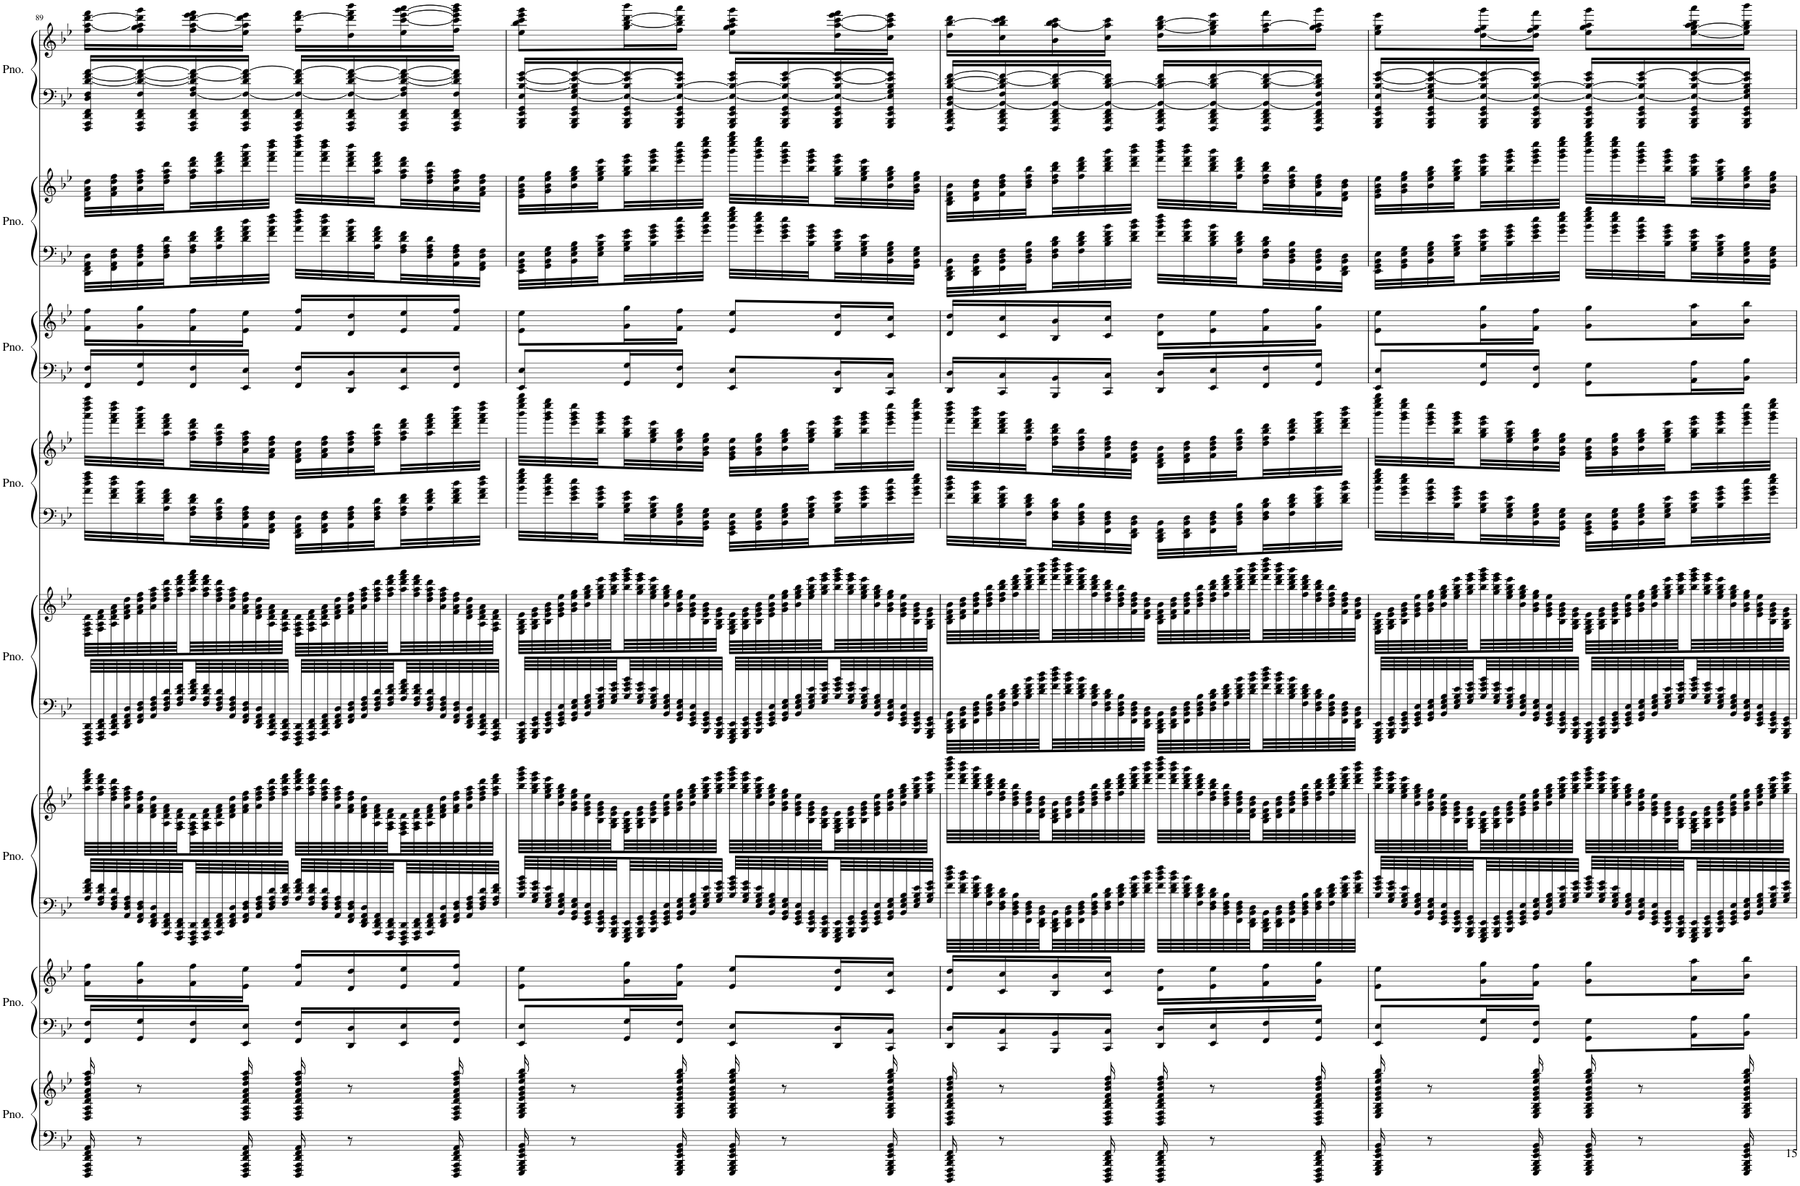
**kern	**kern	**kern	**kern	**kern	**kern	**kern	**kern	**kern	**kern	**kern	**kern	**kern	**kern	**kern	**kern
*part8	*part8	*part7	*part7	*part6	*part6	*part5	*part5	*part4	*part4	*part3	*part3	*part2	*part2	*part1	*part1
*staff16	*staff15	*staff14	*staff13	*staff12	*staff11	*staff10	*staff9	*staff8	*staff7	*staff6	*staff5	*staff4	*staff3	*staff2	*staff1
*I"Piano	*	*I"Piano	*	*I"Piano	*	*I"Piano	*	*I"Piano	*	*I"Piano	*	*I"Piano	*	*I"Piano	*
*I'Pno.	*	*I'Pno.	*	*I'Pno.	*	*I'Pno.	*	*I'Pno.	*	*I'Pno.	*	*I'Pno.	*	*I'Pno.	*
!!LO:PB:g=z
*clefF4	*clefG2	*clefF4	*clefG2	*clefF4	*clefG2	*clefF4	*clefG2	*clefF4	*clefG2	*clefF4	*clefG2	*clefF4	*clefG2	*clefF4	*clefG2
*k[b-e-]	*k[b-e-]	*k[b-e-]	*k[b-e-]	*k[b-e-]	*k[b-e-]	*k[b-e-]	*k[b-e-]	*k[b-e-]	*k[b-e-]	*k[b-e-]	*k[b-e-]	*k[b-e-]	*k[b-e-]	*k[b-e-]	*k[b-e-]
*M2/4	*M2/4	*M2/4	*M2/4	*M2/4	*M2/4	*M2/4	*M2/4	*M2/4	*M2/4	*M2/4	*M2/4	*M2/4	*M2/4	*M2/4	*M2/4
=89	=89	=89	=89	=89	=89	=89	=89	=89	=89	=89	=89	=89	=89	=89	=89
16DDD/ 16FFF/ 16AAA/ 16DD/ 16FF/ 16AA/	16D/ 16F/ 16A/ 16d/ 16f/ 16a/ 16dd/ 16ff/ 16aa/	16FF/ 16F/LL	16f\ 16ff\LL	64A/ 64d/ 64f/ 64a/LLLL	64aa\ 64ddd\ 64fff\ 64aaa\LLLL	64DDD/ 64FFF/ 64AAA/ 64DD/LLLL	64D\ 64F\ 64A\ 64d\LLLL	32a\ 32dd\ 32ff\ 32aa\LLL	32aaa\ 32dddd\ 32ffff\ 32aaaa\LLL	16FF/ 16F/LL	16f\ 16ff\LL	32DD\ 32FF\ 32AA\ 32D\LLL	32d\ 32f\ 32a\ 32dd\LLL	16FFF/ 16AAA/ 16DD/ 16FF/ 16D/ 16F/ [16d/ [16f/ [16a/LL	16ff\ [16aa\ [16ddd\ 16fff\LL
.	.	.	.	64F/ 64A/ 64d/ 64f/	64ff\ 64aa\ 64ddd\ 64fff\	64FFF/ 64AAA/ 64DD/ 64FF/	64F\ 64A\ 64d\ 64f\	.	.	.	.	.	.	.	.
.	.	.	.	64D/ 64F/ 64A/ 64d/	64dd\ 64ff\ 64aa\ 64ddd\	64AAA/ 64DD/ 64FF/ 64AA/	64A\ 64d\ 64f\ 64a\	32f\ 32a\ 32dd\ 32ff\	32fff\ 32aaa\ 32dddd\ 32ffff\	.	.	32FF\ 32AA\ 32D\ 32F\	32f\ 32a\ 32dd\ 32ff\	.	.
.	.	.	.	64AA/ 64D/ 64F/ 64A/	64a\ 64dd\ 64ff\ 64aa\	64DD/ 64FF/ 64AA/ 64D/	64d\ 64f\ 64a\ 64dd\	.	.	.	.	.	.	.	.
8r	8r	16GG/ 16G/	16g\ 16gg\	64FF/ 64AA/ 64D/ 64F/	64f\ 64a\ 64dd\ 64ff\	64FF/ 64AA/ 64D/ 64F/	64f\ 64a\ 64dd\ 64ff\	32d\ 32f\ 32a\ 32dd\	32ddd\ 32fff\ 32aaa\ 32dddd\	16GG/ 16G/	16g\ 16gg\	32AA\ 32D\ 32F\ 32A\	32a\ 32dd\ 32ff\ 32aa\	16FFF/ 16AAA/ 16DD/ 16FF/ 16F/ 16d/_ 16f/_ 16a/_	16ff\ 16gg\ 16aa\] 16ddd\] 16ggg\
.	.	.	.	64DD/ 64FF/ 64AA/ 64D/	64d\ 64f\ 64a\ 64dd\	64AA/ 64D/ 64F/ 64A/	64a\ 64dd\ 64ff\ 64aa\	.	.	.	.	.	.	.	.
.	.	.	.	64AAA/ 64DD/ 64FF/ 64AA/	64A\ 64d\ 64f\ 64a\	64D/ 64F/ 64A/ 64d/	64dd\ 64ff\ 64aa\ 64ddd\	32A\ 32d\ 32f\ 32a\	32aa\ 32ddd\ 32fff\ 32aaa\	.	.	32D\ 32F\ 32A\ 32d\	32dd\ 32ff\ 32aa\ 32ddd\	.	.
.	.	.	.	64FFF/ 64AAA/ 64DD/ 64FF/	64F\ 64A\ 64d\ 64f\	64F/ 64A/ 64d/ 64f/	64ff\ 64aa\ 64ddd\ 64fff\	.	.	.	.	.	.	.	.
.	.	16FF/ 16F/	16f\ 16ff\	64DDD/ 64FFF/ 64AAA/ 64DD/	64D\ 64F\ 64A\ 64d\	64A/ 64d/ 64f/ 64a/	64aa\ 64ddd\ 64fff\ 64aaa\	32F\ 32A\ 32d\ 32f\	32ff\ 32aa\ 32ddd\ 32fff\	16FF/ 16F/	16f\ 16ff\	32F\ 32A\ 32d\ 32f\	32ff\ 32aa\ 32ddd\ 32fff\	16FFF/ 16AAA/ 16DD/ 16FF/ [16F/ 16A/ 16d/] 16f/_ 16a/_	16ff\ [16aa\ [16ddd\ 16eee-\ 16fff\
.	.	.	.	64FFF/ 64AAA/ 64DD/ 64FF/	64F\ 64A\ 64d\ 64f\	64F/ 64A/ 64d/ 64f/	64ff\ 64aa\ 64ddd\ 64fff\	.	.	.	.	.	.	.	.
.	.	.	.	64AAA/ 64DD/ 64FF/ 64AA/	64A\ 64d\ 64f\ 64a\	64D/ 64F/ 64A/ 64d/	64dd\ 64ff\ 64aa\ 64ddd\	32D\ 32F\ 32A\ 32d\	32dd\ 32ff\ 32aa\ 32ddd\	.	.	32A\ 32d\ 32f\ 32a\	32aa\ 32ddd\ 32fff\ 32aaa\	.	.
.	.	.	.	64DD/ 64FF/ 64AA/ 64D/	64d\ 64f\ 64a\ 64dd\	64AA/ 64D/ 64F/ 64A/	64a\ 64dd\ 64ff\ 64aa\	.	.	.	.	.	.	.	.
16DDD/ 16FFF/ 16AAA/ 16DD/ 16FF/ 16AA/	16D/ 16F/ 16A/ 16d/ 16f/ 16a/ 16dd/ 16ff/ 16aa/	16EE-/ 16E-/JJ	16e-\ 16ee-\JJ	64FF/ 64AA/ 64D/ 64F/	64f\ 64a\ 64dd\ 64ff\	64FF/ 64AA/ 64D/ 64F/	64f\ 64a\ 64dd\ 64ff\	32AA\ 32D\ 32F\ 32A\	32a\ 32dd\ 32ff\ 32aa\	16EE-/ 16E-/JJ	16e-\ 16ee-\JJ	32d\ 32f\ 32a\ 32dd\	32ddd\ 32fff\ 32aaa\ 32dddd\	16FFF/ 16AAA/ 16DD/ 16FF/ 16F/_ 16d/ 16f/] 16a/_JJ	16ee-\ 16aa\] 16ddd\] 16eee-\JJ
.	.	.	.	64AA/ 64D/ 64F/ 64A/	64a\ 64dd\ 64ff\ 64aa\	64DD/ 64FF/ 64AA/ 64D/	64d\ 64f\ 64a\ 64dd\	.	.	.	.	.	.	.	.
.	.	.	.	64D/ 64F/ 64A/ 64d/	64dd\ 64ff\ 64aa\ 64ddd\	64AAA/ 64DD/ 64FF/ 64AA/	64A\ 64d\ 64f\ 64a\	32FF\ 32AA\ 32D\ 32F\JJJ	32f\ 32a\ 32dd\ 32ff\JJJ	.	.	32f\ 32a\ 32dd\ 32ff\JJJ	32fff\ 32aaa\ 32dddd\ 32ffff\JJJ	.	.
.	.	.	.	64F/ 64A/ 64d/ 64f/JJJJ	64ff\ 64aa\ 64ddd\ 64fff\JJJJ	64FFF/ 64AAA/ 64DD/ 64FF/JJJJ	64F\ 64A\ 64d\ 64f\JJJJ	.	.	.	.	.	.	.	.
16DDD/ 16FFF/ 16AAA/ 16DD/ 16FF/ 16AA/	16D/ 16F/ 16A/ 16d/ 16f/ 16a/ 16dd/ 16ff/ 16aa/	16FF/ 16F/LL	16f/ 16ff/LL	64A/ 64d/ 64f/ 64a/LLLL	64aa\ 64ddd\ 64fff\ 64aaa\LLLL	64DDD/ 64FFF/ 64AAA/ 64DD/LLLL	64D\ 64F\ 64A\ 64d\LLLL	32DD\ 32FF\ 32AA\ 32D\LLL	32d\ 32f\ 32a\ 32dd\LLL	16FF/ 16F/LL	16f/ 16ff/LL	32a\ 32dd\ 32ff\ 32aa\LLL	32aaa\ 32dddd\ 32ffff\ 32aaaa\LLL	16FFF/ 16AAA/ 16DD/ 16FF/ 16F/_ 16d/ 16f/ 16a/_LL	16ff\ [16ddd\ 16fff\LL
.	.	.	.	64F/ 64A/ 64d/ 64f/	64ff\ 64aa\ 64ddd\ 64fff\	64FFF/ 64AAA/ 64DD/ 64FF/	64F\ 64A\ 64d\ 64f\	.	.	.	.	.	.	.	.
.	.	.	.	64D/ 64F/ 64A/ 64d/	64dd\ 64ff\ 64aa\ 64ddd\	64AAA/ 64DD/ 64FF/ 64AA/	64A\ 64d\ 64f\ 64a\	32FF\ 32AA\ 32D\ 32F\	32f\ 32a\ 32dd\ 32ff\	.	.	32f\ 32a\ 32dd\ 32ff\	32fff\ 32aaa\ 32dddd\ 32ffff\	.	.
.	.	.	.	64AA/ 64D/ 64F/ 64A/	64a\ 64dd\ 64ff\ 64aa\	64DD/ 64FF/ 64AA/ 64D/	64d\ 64f\ 64a\ 64dd\	.	.	.	.	.	.	.	.
8r	8r	16DD/ 16D/	16d/ 16dd/	64FF/ 64AA/ 64D/ 64F/	64f\ 64a\ 64dd\ 64ff\	64FF/ 64AA/ 64D/ 64F/	64f\ 64a\ 64dd\ 64ff\	32AA\ 32D\ 32F\ 32A\	32a\ 32dd\ 32ff\ 32aa\	16DD/ 16D/	16d/ 16dd/	32d\ 32f\ 32a\ 32dd\	32ddd\ 32fff\ 32aaa\ 32dddd\	16FFF/ 16AAA/ 16DD/ 16FF/ 16F/_ 16d/ [16f/ 16a/_	16dd\ 16ddd\] 16fff\ 16bbb-\
.	.	.	.	64DD/ 64FF/ 64AA/ 64D/	64d\ 64f\ 64a\ 64dd\	64AA/ 64D/ 64F/ 64A/	64a\ 64dd\ 64ff\ 64aa\	.	.	.	.	.	.	.	.
.	.	.	.	64AAA/ 64DD/ 64FF/ 64AA/	64A\ 64d\ 64f\ 64a\	64D/ 64F/ 64A/ 64d/	64dd\ 64ff\ 64aa\ 64ddd\	32D\ 32F\ 32A\ 32d\	32dd\ 32ff\ 32aa\ 32ddd\	.	.	32A\ 32d\ 32f\ 32a\	32aa\ 32ddd\ 32fff\ 32aaa\	.	.
.	.	.	.	64FFF/ 64AAA/ 64DD/ 64FF/	64F\ 64A\ 64d\ 64f\	64F/ 64A/ 64d/ 64f/	64ff\ 64aa\ 64ddd\ 64fff\	.	.	.	.	.	.	.	.
.	.	16EE-/ 16E-/	16e-/ 16ee-/	64DDD/ 64FFF/ 64AAA/ 64DD/	64D\ 64F\ 64A\ 64d\	64A/ 64d/ 64f/ 64a/	64aa\ 64ddd\ 64fff\ 64aaa\	32F\ 32A\ 32d\ 32f\	32ff\ 32aa\ 32ddd\ 32fff\	16EE-/ 16E-/	16e-/ 16ee-/	32F\ 32A\ 32d\ 32f\	32ff\ 32aa\ 32ddd\ 32fff\	16FFF/ 16AAA/ 16DD/ 16FF/ 16F/] 16A/ [16d/ 16f/_ 16a/_	16ee-\ [16ccc\ [16eee-\ [16ggg\ 16aaa\
.	.	.	.	64FFF/ 64AAA/ 64DD/ 64FF/	64F\ 64A\ 64d\ 64f\	64F/ 64A/ 64d/ 64f/	64ff\ 64aa\ 64ddd\ 64fff\	.	.	.	.	.	.	.	.
.	.	.	.	64AAA/ 64DD/ 64FF/ 64AA/	64A\ 64d\ 64f\ 64a\	64D/ 64F/ 64A/ 64d/	64dd\ 64ff\ 64aa\ 64ddd\	32A\ 32d\ 32f\ 32a\	32aa\ 32ddd\ 32fff\ 32aaa\	.	.	32D\ 32F\ 32A\ 32d\	32dd\ 32ff\ 32aa\ 32ddd\	.	.
.	.	.	.	64DD/ 64FF/ 64AA/ 64D/	64d\ 64f\ 64a\ 64dd\	64AA/ 64D/ 64F/ 64A/	64a\ 64dd\ 64ff\ 64aa\	.	.	.	.	.	.	.	.
16DDD/ 16FFF/ 16AAA/ 16DD/ 16FF/ 16AA/	16D/ 16F/ 16A/ 16d/ 16f/ 16a/ 16dd/ 16ff/ 16aa/	16FF/ 16F/JJ	16f/ 16ff/JJ	64FF/ 64AA/ 64D/ 64F/	64f\ 64a\ 64dd\ 64ff\	64FF/ 64AA/ 64D/ 64F/	64f\ 64a\ 64dd\ 64ff\	32d\ 32f\ 32a\ 32dd\	32ddd\ 32fff\ 32aaa\ 32dddd\	16FF/ 16F/JJ	16f/ 16ff/JJ	32AA\ 32D\ 32F\ 32A\	32a\ 32dd\ 32ff\ 32aa\	16FFF/ 16AAA/ 16DD/ 16FF/ 16F/ 16d/] 16f/] 16a/]JJ	16ff\ 16ccc\] 16eee-\] 16ggg\] 16bbb-\JJ
.	.	.	.	64AA/ 64D/ 64F/ 64A/	64a\ 64dd\ 64ff\ 64aa\	64DD/ 64FF/ 64AA/ 64D/	64d\ 64f\ 64a\ 64dd\	.	.	.	.	.	.	.	.
.	.	.	.	64D/ 64F/ 64A/ 64d/	64dd\ 64ff\ 64aa\ 64ddd\	64AAA/ 64DD/ 64FF/ 64AA/	64A\ 64d\ 64f\ 64a\	32f\ 32a\ 32dd\ 32ff\JJJ	32fff\ 32aaa\ 32dddd\ 32ffff\JJJ	.	.	32FF\ 32AA\ 32D\ 32F\JJJ	32f\ 32a\ 32dd\ 32ff\JJJ	.	.
.	.	.	.	64F/ 64A/ 64d/ 64f/JJJJ	64ff\ 64aa\ 64ddd\ 64fff\JJJJ	64FFF/ 64AAA/ 64DD/ 64FF/JJJJ	64F\ 64A\ 64d\ 64f\JJJJ	.	.	.	.	.	.	.	.
=90	=90	=90	=90	=90	=90	=90	=90	=90	=90	=90	=90	=90	=90	=90	=90
16EEE-/ 16GGG/ 16BBB-/ 16EE-/ 16GG/ 16BB-/	16E-/ 16G/ 16B-/ 16e-/ 16g/ 16b-/ 16ee-/ 16gg/ 16bb-/	8EE-/ 8E-/L	8e-\ 8ee-\L	64B-/ 64e-/ 64g/ 64b-/LLLL	64bb-\ 64eee-\ 64ggg\ 64bbb-\LLLL	64EEE-/ 64GGG/ 64BBB-/ 64EE-/LLLL	64E-\ 64G\ 64B-\ 64e-\LLLL	32b-\ 32ee-\ 32gg\ 32bb-\LLL	32bbb-\ 32eeee-\ 32gggg\ 32bbbb-\LLL	8EE-/ 8E-/L	8e-\ 8ee-\L	32EE-\ 32GG\ 32BB-\ 32E-\LLL	32e-\ 32g\ 32b-\ 32ee-\LLL	16GGG/ 16BBB-/ 16EE-/ 16GG/ 16E-/ [16B-/ [16e-/ [16g/LL	8ee-\ 8bb-\ 8ccc\ 8eee-\ 8ggg\L
.	.	.	.	64G/ 64B-/ 64e-/ 64g/	64gg\ 64bb-\ 64eee-\ 64ggg\	64GGG/ 64BBB-/ 64EE-/ 64GG/	64G\ 64B-\ 64e-\ 64g\	.	.	.	.	.	.	.	.
.	.	.	.	64E-/ 64G/ 64B-/ 64e-/	64ee-\ 64gg\ 64bb-\ 64eee-\	64BBB-/ 64EE-/ 64GG/ 64BB-/	64B-\ 64e-\ 64g\ 64b-\	32g\ 32b-\ 32ee-\ 32gg\	32ggg\ 32bbb-\ 32eeee-\ 32gggg\	.	.	32GG\ 32BB-\ 32E-\ 32G\	32g\ 32b-\ 32ee-\ 32gg\	.	.
.	.	.	.	64BB-/ 64E-/ 64G/ 64B-/	64b-\ 64ee-\ 64gg\ 64bb-\	64EE-/ 64GG/ 64BB-/ 64E-/	64e-\ 64g\ 64b-\ 64ee-\	.	.	.	.	.	.	.	.
8r	8r	.	.	64GG/ 64BB-/ 64E-/ 64G/	64g\ 64b-\ 64ee-\ 64gg\	64GG/ 64BB-/ 64E-/ 64G/	64g\ 64b-\ 64ee-\ 64gg\	32e-\ 32g\ 32b-\ 32ee-\	32eee-\ 32ggg\ 32bbb-\ 32eeee-\	.	.	32BB-\ 32E-\ 32G\ 32B-\	32b-\ 32ee-\ 32gg\ 32bb-\	16GGG/ 16BBB-/ 16EE-/ 16GG/ [16E-/ 16G/ 16B-/] 16e-/_ 16g/_	.
.	.	.	.	64EE-/ 64GG/ 64BB-/ 64E-/	64e-\ 64g\ 64b-\ 64ee-\	64BB-/ 64E-/ 64G/ 64B-/	64b-\ 64ee-\ 64gg\ 64bb-\	.	.	.	.	.	.	.	.
.	.	.	.	64BBB-/ 64EE-/ 64GG/ 64BB-/	64B-\ 64e-\ 64g\ 64b-\	64E-/ 64G/ 64B-/ 64e-/	64ee-\ 64gg\ 64bb-\ 64eee-\	32B-\ 32e-\ 32g\ 32b-\	32bb-\ 32eee-\ 32ggg\ 32bbb-\	.	.	32E-\ 32G\ 32B-\ 32e-\	32ee-\ 32gg\ 32bb-\ 32eee-\	.	.
.	.	.	.	64GGG/ 64BBB-/ 64EE-/ 64GG/	64G\ 64B-\ 64e-\ 64g\	64G/ 64B-/ 64e-/ 64g/	64gg\ 64bb-\ 64eee-\ 64ggg\	.	.	.	.	.	.	.	.
.	.	16GG/ 16G/L	16g\ 16gg\L	64EEE-/ 64GGG/ 64BBB-/ 64EE-/	64E-\ 64G\ 64B-\ 64e-\	64B-/ 64e-/ 64g/ 64b-/	64bb-\ 64eee-\ 64ggg\ 64bbb-\	32G\ 32B-\ 32e-\ 32g\	32gg\ 32bb-\ 32eee-\ 32ggg\	16GG/ 16G/L	16g\ 16gg\L	32G\ 32B-\ 32e-\ 32g\	32gg\ 32bb-\ 32eee-\ 32ggg\	16GGG/ 16BBB-/ 16EE-/ 16GG/ 16E-/_ 16B-/ 16e-/] 16g/_	16gg\ [16bb-\ [16ddd\ 16bbb-\L
.	.	.	.	64GGG/ 64BBB-/ 64EE-/ 64GG/	64G\ 64B-\ 64e-\ 64g\	64G/ 64B-/ 64e-/ 64g/	64gg\ 64bb-\ 64eee-\ 64ggg\	.	.	.	.	.	.	.	.
.	.	.	.	64BBB-/ 64EE-/ 64GG/ 64BB-/	64B-\ 64e-\ 64g\ 64b-\	64E-/ 64G/ 64B-/ 64e-/	64ee-\ 64gg\ 64bb-\ 64eee-\	32E-\ 32G\ 32B-\ 32e-\	32ee-\ 32gg\ 32bb-\ 32eee-\	.	.	32B-\ 32e-\ 32g\ 32b-\	32bb-\ 32eee-\ 32ggg\ 32bbb-\	.	.
.	.	.	.	64EE-/ 64GG/ 64BB-/ 64E-/	64e-\ 64g\ 64b-\ 64ee-\	64BB-/ 64E-/ 64G/ 64B-/	64b-\ 64ee-\ 64gg\ 64bb-\	.	.	.	.	.	.	.	.
16EEE-/ 16GGG/ 16BBB-/ 16EE-/ 16GG/ 16BB-/	16E-/ 16G/ 16B-/ 16e-/ 16g/ 16b-/ 16ee-/ 16gg/ 16bb-/	16FF/ 16F/JJ	16f\ 16ff\JJ	64GG/ 64BB-/ 64E-/ 64G/	64g\ 64b-\ 64ee-\ 64gg\	64GG/ 64BB-/ 64E-/ 64G/	64g\ 64b-\ 64ee-\ 64gg\	32BB-\ 32E-\ 32G\ 32B-\	32b-\ 32ee-\ 32gg\ 32bb-\	16FF/ 16F/JJ	16f\ 16ff\JJ	32e-\ 32g\ 32b-\ 32ee-\	32eee-\ 32ggg\ 32bbb-\ 32eeee-\	16GGG/ 16BBB-/ 16EE-/ 16GG/ 16E-/_ [16B-/ 16e-/ 16g/]JJ	16ff\ 16bb-\] 16ddd\] 16aaa\JJ
.	.	.	.	64BB-/ 64E-/ 64G/ 64B-/	64b-\ 64ee-\ 64gg\ 64bb-\	64EE-/ 64GG/ 64BB-/ 64E-/	64e-\ 64g\ 64b-\ 64ee-\	.	.	.	.	.	.	.	.
.	.	.	.	64E-/ 64G/ 64B-/ 64e-/	64ee-\ 64gg\ 64bb-\ 64eee-\	64BBB-/ 64EE-/ 64GG/ 64BB-/	64B-\ 64e-\ 64g\ 64b-\	32GG\ 32BB-\ 32E-\ 32G\JJJ	32g\ 32b-\ 32ee-\ 32gg\JJJ	.	.	32g\ 32b-\ 32ee-\ 32gg\JJJ	32ggg\ 32bbb-\ 32eeee-\ 32gggg\JJJ	.	.
.	.	.	.	64G/ 64B-/ 64e-/ 64g/JJJJ	64gg\ 64bb-\ 64eee-\ 64ggg\JJJJ	64GGG/ 64BBB-/ 64EE-/ 64GG/JJJJ	64G\ 64B-\ 64e-\ 64g\JJJJ	.	.	.	.	.	.	.	.
16EEE-/ 16GGG/ 16BBB-/ 16EE-/ 16GG/ 16BB-/	16E-/ 16G/ 16B-/ 16e-/ 16g/ 16b-/ 16ee-/ 16gg/ 16bb-/	8EE-/ 8E-/L	8e-/ 8ee-/L	64B-/ 64e-/ 64g/ 64b-/LLLL	64bb-\ 64eee-\ 64ggg\ 64bbb-\LLLL	64EEE-/ 64GGG/ 64BBB-/ 64EE-/LLLL	64E-\ 64G\ 64B-\ 64e-\LLLL	32EE-\ 32GG\ 32BB-\ 32E-\LLL	32e-\ 32g\ 32b-\ 32ee-\LLL	8EE-/ 8E-/L	8e-/ 8ee-/L	32b-\ 32ee-\ 32gg\ 32bb-\LLL	32bbb-\ 32eeee-\ 32gggg\ 32bbbb-\LLL	16GGG/ 16BBB-/ 16EE-/ 16GG/ 16E-/_ 16B-/_ 16e-/ 16g/LL	8ee-\ 8gg\ 8aa\ 8ccc\ 8ggg\L
.	.	.	.	64G/ 64B-/ 64e-/ 64g/	64gg\ 64bb-\ 64eee-\ 64ggg\	64GGG/ 64BBB-/ 64EE-/ 64GG/	64G\ 64B-\ 64e-\ 64g\	.	.	.	.	.	.	.	.
.	.	.	.	64E-/ 64G/ 64B-/ 64e-/	64ee-\ 64gg\ 64bb-\ 64eee-\	64BBB-/ 64EE-/ 64GG/ 64BB-/	64B-\ 64e-\ 64g\ 64b-\	32GG\ 32BB-\ 32E-\ 32G\	32g\ 32b-\ 32ee-\ 32gg\	.	.	32g\ 32b-\ 32ee-\ 32gg\	32ggg\ 32bbb-\ 32eeee-\ 32gggg\	.	.
.	.	.	.	64BB-/ 64E-/ 64G/ 64B-/	64b-\ 64ee-\ 64gg\ 64bb-\	64EE-/ 64GG/ 64BB-/ 64E-/	64e-\ 64g\ 64b-\ 64ee-\	.	.	.	.	.	.	.	.
8r	8r	.	.	64GG/ 64BB-/ 64E-/ 64G/	64g\ 64b-\ 64ee-\ 64gg\	64GG/ 64BB-/ 64E-/ 64G/	64g\ 64b-\ 64ee-\ 64gg\	32BB-\ 32E-\ 32G\ 32B-\	32b-\ 32ee-\ 32gg\ 32bb-\	.	.	32e-\ 32g\ 32b-\ 32ee-\	32eee-\ 32ggg\ 32bbb-\ 32eeee-\	16GGG/ 16BBB-/ 16EE-/ 16GG/ 16E-/_ 16B-/] 16e-/ [16g/	.
.	.	.	.	64EE-/ 64GG/ 64BB-/ 64E-/	64e-\ 64g\ 64b-\ 64ee-\	64BB-/ 64E-/ 64G/ 64B-/	64b-\ 64ee-\ 64gg\ 64bb-\	.	.	.	.	.	.	.	.
.	.	.	.	64BBB-/ 64EE-/ 64GG/ 64BB-/	64B-\ 64e-\ 64g\ 64b-\	64E-/ 64G/ 64B-/ 64e-/	64ee-\ 64gg\ 64bb-\ 64eee-\	32E-\ 32G\ 32B-\ 32e-\	32ee-\ 32gg\ 32bb-\ 32eee-\	.	.	32B-\ 32e-\ 32g\ 32b-\	32bb-\ 32eee-\ 32ggg\ 32bbb-\	.	.
.	.	.	.	64GGG/ 64BBB-/ 64EE-/ 64GG/	64G\ 64B-\ 64e-\ 64g\	64G/ 64B-/ 64e-/ 64g/	64gg\ 64bb-\ 64eee-\ 64ggg\	.	.	.	.	.	.	.	.
.	.	16DD/ 16D/L	16d/ 16dd/L	64EEE-/ 64GGG/ 64BBB-/ 64EE-/	64E-\ 64G\ 64B-\ 64e-\	64B-/ 64e-/ 64g/ 64b-/	64bb-\ 64eee-\ 64ggg\ 64bbb-\	32G\ 32B-\ 32e-\ 32g\	32gg\ 32bb-\ 32eee-\ 32ggg\	16DD/ 16D/L	16d/ 16dd/L	32G\ 32B-\ 32e-\ 32g\	32gg\ 32bb-\ 32eee-\ 32ggg\	16GGG/ 16BBB-/ 16EE-/ 16GG/ 16E-/_ 16B-/ [16e-/ 16g/_	16dd\ [16aa\ [16ccc\ 16eee-\ 16fff\L
.	.	.	.	64GGG/ 64BBB-/ 64EE-/ 64GG/	64G\ 64B-\ 64e-\ 64g\	64G/ 64B-/ 64e-/ 64g/	64gg\ 64bb-\ 64eee-\ 64ggg\	.	.	.	.	.	.	.	.
.	.	.	.	64BBB-/ 64EE-/ 64GG/ 64BB-/	64B-\ 64e-\ 64g\ 64b-\	64E-/ 64G/ 64B-/ 64e-/	64ee-\ 64gg\ 64bb-\ 64eee-\	32B-\ 32e-\ 32g\ 32b-\	32bb-\ 32eee-\ 32ggg\ 32bbb-\	.	.	32E-\ 32G\ 32B-\ 32e-\	32ee-\ 32gg\ 32bb-\ 32eee-\	.	.
.	.	.	.	64EE-/ 64GG/ 64BB-/ 64E-/	64e-\ 64g\ 64b-\ 64ee-\	64BB-/ 64E-/ 64G/ 64B-/	64b-\ 64ee-\ 64gg\ 64bb-\	.	.	.	.	.	.	.	.
16EEE-/ 16GGG/ 16BBB-/ 16EE-/ 16GG/ 16BB-/	16E-/ 16G/ 16B-/ 16e-/ 16g/ 16b-/ 16ee-/ 16gg/ 16bb-/	16CC/ 16C/JJ	16c/ 16cc/JJ	64GG/ 64BB-/ 64E-/ 64G/	64g\ 64b-\ 64ee-\ 64gg\	64GG/ 64BB-/ 64E-/ 64G/	64g\ 64b-\ 64ee-\ 64gg\	32e-\ 32g\ 32b-\ 32ee-\	32eee-\ 32ggg\ 32bbb-\ 32eeee-\	16CC/ 16C/JJ	16c/ 16cc/JJ	32BB-\ 32E-\ 32G\ 32B-\	32b-\ 32ee-\ 32gg\ 32bb-\	16GGG/ 16BBB-/ 16EE-/ 16GG/ 16E-/] 16G/ 16B-/ 16e-/] 16g/]JJ	16cc\ 16aa\] 16ccc\] 16eee-\JJ
.	.	.	.	64BB-/ 64E-/ 64G/ 64B-/	64b-\ 64ee-\ 64gg\ 64bb-\	64EE-/ 64GG/ 64BB-/ 64E-/	64e-\ 64g\ 64b-\ 64ee-\	.	.	.	.	.	.	.	.
.	.	.	.	64E-/ 64G/ 64B-/ 64e-/	64ee-\ 64gg\ 64bb-\ 64eee-\	64BBB-/ 64EE-/ 64GG/ 64BB-/	64B-\ 64e-\ 64g\ 64b-\	32g\ 32b-\ 32ee-\ 32gg\JJJ	32ggg\ 32bbb-\ 32eeee-\ 32gggg\JJJ	.	.	32GG\ 32BB-\ 32E-\ 32G\JJJ	32g\ 32b-\ 32ee-\ 32gg\JJJ	.	.
.	.	.	.	64G/ 64B-/ 64e-/ 64g/JJJJ	64gg\ 64bb-\ 64eee-\ 64ggg\JJJJ	64GGG/ 64BBB-/ 64EE-/ 64GG/JJJJ	64G\ 64B-\ 64e-\ 64g\JJJJ	.	.	.	.	.	.	.	.
=91	=91	=91	=91	=91	=91	=91	=91	=91	=91	=91	=91	=91	=91	=91	=91
16BBBB-/ 16DDD/ 16FFF/ 16BBB-/ 16DD/ 16FF/	16BB-/ 16D/ 16F/ 16B-/ 16d/ 16f/ 16b-/ 16dd/ 16ff/	16DD/ 16D/LL	16d/ 16dd/LL	64f\ 64b-\ 64dd\ 64ff\LLLL	64fff\ 64bbb-\ 64dddd\ 64ffff\LLLL	64BBB-\ 64DD\ 64FF\ 64BB-\LLLL	64B-\ 64d\ 64f\ 64b-\LLLL	32f\ 32b-\ 32dd\ 32ff\LLL	32fff\ 32bbb-\ 32dddd\ 32ffff\LLL	16DD/ 16D/LL	16d/ 16dd/LL	32BBB-\ 32DD\ 32FF\ 32BB-\LLL	32B-\ 32d\ 32f\ 32b-\LLL	16FFF/ 16BBB-/ 16DD/ 16FF/ [16BB-/ 16D/ [16B-/ [16d/ [16f/LL	16dd\ [16bb-\ 16ddd\LL
.	.	.	.	64d\ 64f\ 64b-\ 64dd\	64ddd\ 64fff\ 64bbb-\ 64dddd\	64DD\ 64FF\ 64BB-\ 64D\	64d\ 64f\ 64b-\ 64dd\	.	.	.	.	.	.	.	.
.	.	.	.	64B-\ 64d\ 64f\ 64b-\	64bb-\ 64ddd\ 64fff\ 64bbb-\	64FF\ 64BB-\ 64D\ 64F\	64f\ 64b-\ 64dd\ 64ff\	32d\ 32f\ 32b-\ 32dd\	32ddd\ 32fff\ 32bbb-\ 32dddd\	.	.	32DD\ 32FF\ 32BB-\ 32D\	32d\ 32f\ 32b-\ 32dd\	.	.
.	.	.	.	64F\ 64B-\ 64d\ 64f\	64ff\ 64bb-\ 64ddd\ 64fff\	64BB-\ 64D\ 64F\ 64B-\	64b-\ 64dd\ 64ff\ 64bb-\	.	.	.	.	.	.	.	.
8r	8r	16CC/ 16C/	16c/ 16cc/	64D\ 64F\ 64B-\ 64d\	64dd\ 64ff\ 64bb-\ 64ddd\	64D\ 64F\ 64B-\ 64d\	64dd\ 64ff\ 64bb-\ 64ddd\	32B-\ 32d\ 32f\ 32b-\	32bb-\ 32ddd\ 32fff\ 32bbb-\	16CC/ 16C/	16c/ 16cc/	32FF\ 32BB-\ 32D\ 32F\	32f\ 32b-\ 32dd\ 32ff\	16FFF/ 16BBB-/ 16DD/ 16FF/ 16BB-/_ 16F/ 16B-/] 16d/_ 16f/_	16cc\ 16bb-\] 16ccc\ 16ddd\
.	.	.	.	64BB-\ 64D\ 64F\ 64B-\	64b-\ 64dd\ 64ff\ 64bb-\	64F\ 64B-\ 64d\ 64f\	64ff\ 64bb-\ 64ddd\ 64fff\	.	.	.	.	.	.	.	.
.	.	.	.	64FF\ 64BB-\ 64D\ 64F\	64f\ 64b-\ 64dd\ 64ff\	64B-\ 64d\ 64f\ 64b-\	64bb-\ 64ddd\ 64fff\ 64bbb-\	32F\ 32B-\ 32d\ 32f\	32ff\ 32bb-\ 32ddd\ 32fff\	.	.	32BB-\ 32D\ 32F\ 32B-\	32b-\ 32dd\ 32ff\ 32bb-\	.	.
.	.	.	.	64DD\ 64FF\ 64BB-\ 64D\	64d\ 64f\ 64b-\ 64dd\	64d\ 64f\ 64b-\ 64dd\	64ddd\ 64fff\ 64bbb-\ 64dddd\	.	.	.	.	.	.	.	.
.	.	16BBB-/ 16BB-/	16B-/ 16b-/	64BBB-\ 64DD\ 64FF\ 64BB-\	64B-\ 64d\ 64f\ 64b-\	64f\ 64b-\ 64dd\ 64ff\	64fff\ 64bbb-\ 64dddd\ 64ffff\	32D\ 32F\ 32B-\ 32d\	32dd\ 32ff\ 32bb-\ 32ddd\	16BBB-/ 16BB-/	16B-/ 16b-/	32D\ 32F\ 32B-\ 32d\	32dd\ 32ff\ 32bb-\ 32ddd\	16FFF/ 16BBB-/ 16DD/ 16FF/ 16BB-/_ 16B-/ 16d/] 16f/_	16b-\ [16aa\ 16bb-\ 16ccc\
.	.	.	.	64DD\ 64FF\ 64BB-\ 64D\	64d\ 64f\ 64b-\ 64dd\	64d\ 64f\ 64b-\ 64dd\	64ddd\ 64fff\ 64bbb-\ 64dddd\	.	.	.	.	.	.	.	.
.	.	.	.	64FF\ 64BB-\ 64D\ 64F\	64f\ 64b-\ 64dd\ 64ff\	64B-\ 64d\ 64f\ 64b-\	64bb-\ 64ddd\ 64fff\ 64bbb-\	32BB-\ 32D\ 32F\ 32B-\	32b-\ 32dd\ 32ff\ 32bb-\	.	.	32F\ 32B-\ 32d\ 32f\	32ff\ 32bb-\ 32ddd\ 32fff\	.	.
.	.	.	.	64BB-\ 64D\ 64F\ 64B-\	64b-\ 64dd\ 64ff\ 64bb-\	64F\ 64B-\ 64d\ 64f\	64ff\ 64bb-\ 64ddd\ 64fff\	.	.	.	.	.	.	.	.
16BBBB-/ 16DDD/ 16FFF/ 16BBB-/ 16DD/ 16FF/	16BB-/ 16D/ 16F/ 16B-/ 16d/ 16f/ 16b-/ 16dd/ 16ff/	16CC/ 16C/JJ	16c/ 16cc/JJ	64D\ 64F\ 64B-\ 64d\	64dd\ 64ff\ 64bb-\ 64ddd\	64D\ 64F\ 64B-\ 64d\	64dd\ 64ff\ 64bb-\ 64ddd\	32FF\ 32BB-\ 32D\ 32F\	32f\ 32b-\ 32dd\ 32ff\	16CC/ 16C/JJ	16c/ 16cc/JJ	32B-\ 32d\ 32f\ 32b-\	32bb-\ 32ddd\ 32fff\ 32bbb-\	16FFF/ 16BBB-/ 16DD/ 16FF/ 16BB-/_ [16B-/ 16d/ 16f/]JJ	16cc\ 16aa\] 16ccc\JJ
.	.	.	.	64F\ 64B-\ 64d\ 64f\	64ff\ 64bb-\ 64ddd\ 64fff\	64BB-\ 64D\ 64F\ 64B-\	64b-\ 64dd\ 64ff\ 64bb-\	.	.	.	.	.	.	.	.
.	.	.	.	64B-\ 64d\ 64f\ 64b-\	64bb-\ 64ddd\ 64fff\ 64bbb-\	64FF\ 64BB-\ 64D\ 64F\	64f\ 64b-\ 64dd\ 64ff\	32DD\ 32FF\ 32BB-\ 32D\JJJ	32d\ 32f\ 32b-\ 32dd\JJJ	.	.	32d\ 32f\ 32b-\ 32dd\JJJ	32ddd\ 32fff\ 32bbb-\ 32dddd\JJJ	.	.
.	.	.	.	64d\ 64f\ 64b-\ 64dd\JJJJ	64ddd\ 64fff\ 64bbb-\ 64dddd\JJJJ	64DD\ 64FF\ 64BB-\ 64D\JJJJ	64d\ 64f\ 64b-\ 64dd\JJJJ	.	.	.	.	.	.	.	.
16BBBB-/ 16DDD/ 16FFF/ 16BBB-/ 16DD/ 16FF/	16BB-/ 16D/ 16F/ 16B-/ 16d/ 16f/ 16b-/ 16dd/ 16ff/	16DD/ 16D/LL	16d\ 16dd\LL	64f\ 64b-\ 64dd\ 64ff\LLLL	64fff\ 64bbb-\ 64dddd\ 64ffff\LLLL	64BBB-\ 64DD\ 64FF\ 64BB-\LLLL	64B-\ 64d\ 64f\ 64b-\LLLL	32BBB-\ 32DD\ 32FF\ 32BB-\LLL	32B-\ 32d\ 32f\ 32b-\LLL	16DD/ 16D/LL	16d\ 16dd\LL	32f\ 32b-\ 32dd\ 32ff\LLL	32fff\ 32bbb-\ 32dddd\ 32ffff\LLL	16FFF/ 16BBB-/ 16DD/ 16FF/ 16BB-/_ 16B-/_ 16d/ 16f/LL	16dd\ [16gg\ [16bb-\ 16ddd\LL
.	.	.	.	64d\ 64f\ 64b-\ 64dd\	64ddd\ 64fff\ 64bbb-\ 64dddd\	64DD\ 64FF\ 64BB-\ 64D\	64d\ 64f\ 64b-\ 64dd\	.	.	.	.	.	.	.	.
.	.	.	.	64B-\ 64d\ 64f\ 64b-\	64bb-\ 64ddd\ 64fff\ 64bbb-\	64FF\ 64BB-\ 64D\ 64F\	64f\ 64b-\ 64dd\ 64ff\	32DD\ 32FF\ 32BB-\ 32D\	32d\ 32f\ 32b-\ 32dd\	.	.	32d\ 32f\ 32b-\ 32dd\	32ddd\ 32fff\ 32bbb-\ 32dddd\	.	.
.	.	.	.	64F\ 64B-\ 64d\ 64f\	64ff\ 64bb-\ 64ddd\ 64fff\	64BB-\ 64D\ 64F\ 64B-\	64b-\ 64dd\ 64ff\ 64bb-\	.	.	.	.	.	.	.	.
8r	8r	16EE-/ 16E-/	16e-\ 16ee-\	64D\ 64F\ 64B-\ 64d\	64dd\ 64ff\ 64bb-\ 64ddd\	64D\ 64F\ 64B-\ 64d\	64dd\ 64ff\ 64bb-\ 64ddd\	32FF\ 32BB-\ 32D\ 32F\	32f\ 32b-\ 32dd\ 32ff\	16EE-/ 16E-/	16e-\ 16ee-\	32B-\ 32d\ 32f\ 32b-\	32bb-\ 32ddd\ 32fff\ 32bbb-\	16FFF/ 16BBB-/ 16DD/ 16FF/ 16BB-/_ 16B-/] 16d/ [16f/	16ee-\ 16gg\] 16bb-\] 16eee-\
.	.	.	.	64BB-\ 64D\ 64F\ 64B-\	64b-\ 64dd\ 64ff\ 64bb-\	64F\ 64B-\ 64d\ 64f\	64ff\ 64bb-\ 64ddd\ 64fff\	.	.	.	.	.	.	.	.
.	.	.	.	64FF\ 64BB-\ 64D\ 64F\	64f\ 64b-\ 64dd\ 64ff\	64B-\ 64d\ 64f\ 64b-\	64bb-\ 64ddd\ 64fff\ 64bbb-\	32BB-\ 32D\ 32F\ 32B-\	32b-\ 32dd\ 32ff\ 32bb-\	.	.	32F\ 32B-\ 32d\ 32f\	32ff\ 32bb-\ 32ddd\ 32fff\	.	.
.	.	.	.	64DD\ 64FF\ 64BB-\ 64D\	64d\ 64f\ 64b-\ 64dd\	64d\ 64f\ 64b-\ 64dd\	64ddd\ 64fff\ 64bbb-\ 64dddd\	.	.	.	.	.	.	.	.
.	.	16FF/ 16F/	16f\ 16ff\	64BBB-\ 64DD\ 64FF\ 64BB-\	64B-\ 64d\ 64f\ 64b-\	64f\ 64b-\ 64dd\ 64ff\	64fff\ 64bbb-\ 64dddd\ 64ffff\	32D\ 32F\ 32B-\ 32d\	32dd\ 32ff\ 32bb-\ 32ddd\	16FF/ 16F/	16f\ 16ff\	32D\ 32F\ 32B-\ 32d\	32dd\ 32ff\ 32bb-\ 32ddd\	16FFF/ 16BBB-/ 16DD/ 16FF/ 16BB-/_ 16B-/ [16d/ 16f/_	16ff\ [16aa\ 16fff\
.	.	.	.	64DD\ 64FF\ 64BB-\ 64D\	64d\ 64f\ 64b-\ 64dd\	64d\ 64f\ 64b-\ 64dd\	64ddd\ 64fff\ 64bbb-\ 64dddd\	.	.	.	.	.	.	.	.
.	.	.	.	64FF\ 64BB-\ 64D\ 64F\	64f\ 64b-\ 64dd\ 64ff\	64B-\ 64d\ 64f\ 64b-\	64bb-\ 64ddd\ 64fff\ 64bbb-\	32F\ 32B-\ 32d\ 32f\	32ff\ 32bb-\ 32ddd\ 32fff\	.	.	32BB-\ 32D\ 32F\ 32B-\	32b-\ 32dd\ 32ff\ 32bb-\	.	.
.	.	.	.	64BB-\ 64D\ 64F\ 64B-\	64b-\ 64dd\ 64ff\ 64bb-\	64F\ 64B-\ 64d\ 64f\	64ff\ 64bb-\ 64ddd\ 64fff\	.	.	.	.	.	.	.	.
16BBBB-/ 16DDD/ 16FFF/ 16BBB-/ 16DD/ 16FF/	16BB-/ 16D/ 16F/ 16B-/ 16d/ 16f/ 16b-/ 16dd/ 16ff/	16GG/ 16G/JJ	16g\ 16gg\JJ	64D\ 64F\ 64B-\ 64d\	64dd\ 64ff\ 64bb-\ 64ddd\	64D\ 64F\ 64B-\ 64d\	64dd\ 64ff\ 64bb-\ 64ddd\	32B-\ 32d\ 32f\ 32b-\	32bb-\ 32ddd\ 32fff\ 32bbb-\	16GG/ 16G/JJ	16g\ 16gg\JJ	32FF\ 32BB-\ 32D\ 32F\	32f\ 32b-\ 32dd\ 32ff\	16FFF/ 16BBB-/ 16DD/ 16FF/ 16BB-/] 16F/ 16B-/ 16d/] 16f/]JJ	16ff\ 16gg\ 16aa\] 16ggg\JJ
.	.	.	.	64F\ 64B-\ 64d\ 64f\	64ff\ 64bb-\ 64ddd\ 64fff\	64BB-\ 64D\ 64F\ 64B-\	64b-\ 64dd\ 64ff\ 64bb-\	.	.	.	.	.	.	.	.
.	.	.	.	64B-\ 64d\ 64f\ 64b-\	64bb-\ 64ddd\ 64fff\ 64bbb-\	64FF\ 64BB-\ 64D\ 64F\	64f\ 64b-\ 64dd\ 64ff\	32d\ 32f\ 32b-\ 32dd\JJJ	32ddd\ 32fff\ 32bbb-\ 32dddd\JJJ	.	.	32DD\ 32FF\ 32BB-\ 32D\JJJ	32d\ 32f\ 32b-\ 32dd\JJJ	.	.
.	.	.	.	64d\ 64f\ 64b-\ 64dd\JJJJ	64ddd\ 64fff\ 64bbb-\ 64dddd\JJJJ	64DD\ 64FF\ 64BB-\ 64D\JJJJ	64d\ 64f\ 64b-\ 64dd\JJJJ	.	.	.	.	.	.	.	.
=92	=92	=92	=92	=92	=92	=92	=92	=92	=92	=92	=92	=92	=92	=92	=92
16EEE-/ 16GGG/ 16BBB-/ 16EE-/ 16GG/ 16BB-/	16E-/ 16G/ 16B-/ 16e-/ 16g/ 16b-/ 16ee-/ 16gg/ 16bb-/	8EE-/ 8E-/L	8e-\ 8ee-\L	64B-/ 64e-/ 64g/ 64b-/LLLL	64bb-\ 64eee-\ 64ggg\ 64bbb-\LLLL	64EEE-/ 64GGG/ 64BBB-/ 64EE-/LLLL	64E-\ 64G\ 64B-\ 64e-\LLLL	32b-\ 32ee-\ 32gg\ 32bb-\LLL	32bbb-\ 32eeee-\ 32gggg\ 32bbbb-\LLL	8EE-/ 8E-/L	8e-\ 8ee-\L	32EE-\ 32GG\ 32BB-\ 32E-\LLL	32e-\ 32g\ 32b-\ 32ee-\LLL	16GGG/ 16BBB-/ 16EE-/ 16GG/ 16E-/ [16B-/ [16e-/ [16g/LL	8ee-\ 8gg\ 8eee-\L
.	.	.	.	64G/ 64B-/ 64e-/ 64g/	64gg\ 64bb-\ 64eee-\ 64ggg\	64GGG/ 64BBB-/ 64EE-/ 64GG/	64G\ 64B-\ 64e-\ 64g\	.	.	.	.	.	.	.	.
.	.	.	.	64E-/ 64G/ 64B-/ 64e-/	64ee-\ 64gg\ 64bb-\ 64eee-\	64BBB-/ 64EE-/ 64GG/ 64BB-/	64B-\ 64e-\ 64g\ 64b-\	32g\ 32b-\ 32ee-\ 32gg\	32ggg\ 32bbb-\ 32eeee-\ 32gggg\	.	.	32GG\ 32BB-\ 32E-\ 32G\	32g\ 32b-\ 32ee-\ 32gg\	.	.
.	.	.	.	64BB-/ 64E-/ 64G/ 64B-/	64b-\ 64ee-\ 64gg\ 64bb-\	64EE-/ 64GG/ 64BB-/ 64E-/	64e-\ 64g\ 64b-\ 64ee-\	.	.	.	.	.	.	.	.
8r	8r	.	.	64GG/ 64BB-/ 64E-/ 64G/	64g\ 64b-\ 64ee-\ 64gg\	64GG/ 64BB-/ 64E-/ 64G/	64g\ 64b-\ 64ee-\ 64gg\	32e-\ 32g\ 32b-\ 32ee-\	32eee-\ 32ggg\ 32bbb-\ 32eeee-\	.	.	32BB-\ 32E-\ 32G\ 32B-\	32b-\ 32ee-\ 32gg\ 32bb-\	16GGG/ 16BBB-/ 16EE-/ 16GG/ [16E-/ 16G/ 16B-/] 16e-/_ 16g/_	.
.	.	.	.	64EE-/ 64GG/ 64BB-/ 64E-/	64e-\ 64g\ 64b-\ 64ee-\	64BB-/ 64E-/ 64G/ 64B-/	64b-\ 64ee-\ 64gg\ 64bb-\	.	.	.	.	.	.	.	.
.	.	.	.	64BBB-/ 64EE-/ 64GG/ 64BB-/	64B-\ 64e-\ 64g\ 64b-\	64E-/ 64G/ 64B-/ 64e-/	64ee-\ 64gg\ 64bb-\ 64eee-\	32B-\ 32e-\ 32g\ 32b-\	32bb-\ 32eee-\ 32ggg\ 32bbb-\	.	.	32E-\ 32G\ 32B-\ 32e-\	32ee-\ 32gg\ 32bb-\ 32eee-\	.	.
.	.	.	.	64GGG/ 64BBB-/ 64EE-/ 64GG/	64G\ 64B-\ 64e-\ 64g\	64G/ 64B-/ 64e-/ 64g/	64gg\ 64bb-\ 64eee-\ 64ggg\	.	.	.	.	.	.	.	.
.	.	16GG/ 16G/L	16g\ 16gg\L	64EEE-/ 64GGG/ 64BBB-/ 64EE-/	64E-\ 64G\ 64B-\ 64e-\	64B-/ 64e-/ 64g/ 64b-/	64bb-\ 64eee-\ 64ggg\ 64bbb-\	32G\ 32B-\ 32e-\ 32g\	32gg\ 32bb-\ 32eee-\ 32ggg\	16GG/ 16G/L	16g\ 16gg\L	32G\ 32B-\ 32e-\ 32g\	32gg\ 32bb-\ 32eee-\ 32ggg\	16GGG/ 16BBB-/ 16EE-/ 16GG/ 16E-/_ 16B-/ 16e-/] 16g/_	[16dd\ 16ff\ 16gg\ 16ggg\L
.	.	.	.	64GGG/ 64BBB-/ 64EE-/ 64GG/	64G\ 64B-\ 64e-\ 64g\	64G/ 64B-/ 64e-/ 64g/	64gg\ 64bb-\ 64eee-\ 64ggg\	.	.	.	.	.	.	.	.
.	.	.	.	64BBB-/ 64EE-/ 64GG/ 64BB-/	64B-\ 64e-\ 64g\ 64b-\	64E-/ 64G/ 64B-/ 64e-/	64ee-\ 64gg\ 64bb-\ 64eee-\	32E-\ 32G\ 32B-\ 32e-\	32ee-\ 32gg\ 32bb-\ 32eee-\	.	.	32B-\ 32e-\ 32g\ 32b-\	32bb-\ 32eee-\ 32ggg\ 32bbb-\	.	.
.	.	.	.	64EE-/ 64GG/ 64BB-/ 64E-/	64e-\ 64g\ 64b-\ 64ee-\	64BB-/ 64E-/ 64G/ 64B-/	64b-\ 64ee-\ 64gg\ 64bb-\	.	.	.	.	.	.	.	.
16EEE-/ 16GGG/ 16BBB-/ 16EE-/ 16GG/ 16BB-/	16E-/ 16G/ 16B-/ 16e-/ 16g/ 16b-/ 16ee-/ 16gg/ 16bb-/	16FF/ 16F/JJ	16f\ 16ff\JJ	64GG/ 64BB-/ 64E-/ 64G/	64g\ 64b-\ 64ee-\ 64gg\	64GG/ 64BB-/ 64E-/ 64G/	64g\ 64b-\ 64ee-\ 64gg\	32BB-\ 32E-\ 32G\ 32B-\	32b-\ 32ee-\ 32gg\ 32bb-\	16FF/ 16F/JJ	16f\ 16ff\JJ	32e-\ 32g\ 32b-\ 32ee-\	32eee-\ 32ggg\ 32bbb-\ 32eeee-\	16GGG/ 16BBB-/ 16EE-/ 16GG/ 16E-/_ [16B-/ 16e-/ 16g/]JJ	16dd\] 16ff\ 16gg\ 16fff\JJ
.	.	.	.	64BB-/ 64E-/ 64G/ 64B-/	64b-\ 64ee-\ 64gg\ 64bb-\	64EE-/ 64GG/ 64BB-/ 64E-/	64e-\ 64g\ 64b-\ 64ee-\	.	.	.	.	.	.	.	.
.	.	.	.	64E-/ 64G/ 64B-/ 64e-/	64ee-\ 64gg\ 64bb-\ 64eee-\	64BBB-/ 64EE-/ 64GG/ 64BB-/	64B-\ 64e-\ 64g\ 64b-\	32GG\ 32BB-\ 32E-\ 32G\JJJ	32g\ 32b-\ 32ee-\ 32gg\JJJ	.	.	32g\ 32b-\ 32ee-\ 32gg\JJJ	32ggg\ 32bbb-\ 32eeee-\ 32gggg\JJJ	.	.
.	.	.	.	64G/ 64B-/ 64e-/ 64g/JJJJ	64gg\ 64bb-\ 64eee-\ 64ggg\JJJJ	64GGG/ 64BBB-/ 64EE-/ 64GG/JJJJ	64G\ 64B-\ 64e-\ 64g\JJJJ	.	.	.	.	.	.	.	.
16EEE-/ 16GGG/ 16BBB-/ 16EE-/ 16GG/ 16BB-/	16E-/ 16G/ 16B-/ 16e-/ 16g/ 16b-/ 16ee-/ 16gg/ 16bb-/	8GG\ 8G\L	8g\ 8gg\L	64B-/ 64e-/ 64g/ 64b-/LLLL	64bb-\ 64eee-\ 64ggg\ 64bbb-\LLLL	64EEE-/ 64GGG/ 64BBB-/ 64EE-/LLLL	64E-\ 64G\ 64B-\ 64e-\LLLL	32EE-\ 32GG\ 32BB-\ 32E-\LLL	32e-\ 32g\ 32b-\ 32ee-\LLL	8GG\ 8G\L	8g\ 8gg\L	32b-\ 32ee-\ 32gg\ 32bb-\LLL	32bbb-\ 32eeee-\ 32gggg\ 32bbbb-\LLL	16GGG/ 16BBB-/ 16EE-/ 16GG/ 16E-/_ 16B-/_ 16e-/ 16g/LL	8ee-\ 8gg\ 8aa\ 8ggg\L
.	.	.	.	64G/ 64B-/ 64e-/ 64g/	64gg\ 64bb-\ 64eee-\ 64ggg\	64GGG/ 64BBB-/ 64EE-/ 64GG/	64G\ 64B-\ 64e-\ 64g\	.	.	.	.	.	.	.	.
.	.	.	.	64E-/ 64G/ 64B-/ 64e-/	64ee-\ 64gg\ 64bb-\ 64eee-\	64BBB-/ 64EE-/ 64GG/ 64BB-/	64B-\ 64e-\ 64g\ 64b-\	32GG\ 32BB-\ 32E-\ 32G\	32g\ 32b-\ 32ee-\ 32gg\	.	.	32g\ 32b-\ 32ee-\ 32gg\	32ggg\ 32bbb-\ 32eeee-\ 32gggg\	.	.
.	.	.	.	64BB-/ 64E-/ 64G/ 64B-/	64b-\ 64ee-\ 64gg\ 64bb-\	64EE-/ 64GG/ 64BB-/ 64E-/	64e-\ 64g\ 64b-\ 64ee-\	.	.	.	.	.	.	.	.
8r	8r	.	.	64GG/ 64BB-/ 64E-/ 64G/	64g\ 64b-\ 64ee-\ 64gg\	64GG/ 64BB-/ 64E-/ 64G/	64g\ 64b-\ 64ee-\ 64gg\	32BB-\ 32E-\ 32G\ 32B-\	32b-\ 32ee-\ 32gg\ 32bb-\	.	.	32e-\ 32g\ 32b-\ 32ee-\	32eee-\ 32ggg\ 32bbb-\ 32eeee-\	16GGG/ 16BBB-/ 16EE-/ 16GG/ 16E-/_ 16B-/] 16e-/ [16g/	.
.	.	.	.	64EE-/ 64GG/ 64BB-/ 64E-/	64e-\ 64g\ 64b-\ 64ee-\	64BB-/ 64E-/ 64G/ 64B-/	64b-\ 64ee-\ 64gg\ 64bb-\	.	.	.	.	.	.	.	.
.	.	.	.	64BBB-/ 64EE-/ 64GG/ 64BB-/	64B-\ 64e-\ 64g\ 64b-\	64E-/ 64G/ 64B-/ 64e-/	64ee-\ 64gg\ 64bb-\ 64eee-\	32E-\ 32G\ 32B-\ 32e-\	32ee-\ 32gg\ 32bb-\ 32eee-\	.	.	32B-\ 32e-\ 32g\ 32b-\	32bb-\ 32eee-\ 32ggg\ 32bbb-\	.	.
.	.	.	.	64GGG/ 64BBB-/ 64EE-/ 64GG/	64G\ 64B-\ 64e-\ 64g\	64G/ 64B-/ 64e-/ 64g/	64gg\ 64bb-\ 64eee-\ 64ggg\	.	.	.	.	.	.	.	.
.	.	16AA\ 16A\L	16a\ 16aa\L	64EEE-/ 64GGG/ 64BBB-/ 64EE-/	64E-\ 64G\ 64B-\ 64e-\	64B-/ 64e-/ 64g/ 64b-/	64bb-\ 64eee-\ 64ggg\ 64bbb-\	32G\ 32B-\ 32e-\ 32g\	32gg\ 32bb-\ 32eee-\ 32ggg\	16AA\ 16A\L	16a\ 16aa\L	32G\ 32B-\ 32e-\ 32g\	32gg\ 32bb-\ 32eee-\ 32ggg\	16GGG/ 16BBB-/ 16EE-/ 16GG/ 16E-/_ 16B-/ [16e-/ 16g/_	[16ee-\ [16gg\ 16aa\ 16bb-\ 16aaa\L
.	.	.	.	64GGG/ 64BBB-/ 64EE-/ 64GG/	64G\ 64B-\ 64e-\ 64g\	64G/ 64B-/ 64e-/ 64g/	64gg\ 64bb-\ 64eee-\ 64ggg\	.	.	.	.	.	.	.	.
.	.	.	.	64BBB-/ 64EE-/ 64GG/ 64BB-/	64B-\ 64e-\ 64g\ 64b-\	64E-/ 64G/ 64B-/ 64e-/	64ee-\ 64gg\ 64bb-\ 64eee-\	32B-\ 32e-\ 32g\ 32b-\	32bb-\ 32eee-\ 32ggg\ 32bbb-\	.	.	32E-\ 32G\ 32B-\ 32e-\	32ee-\ 32gg\ 32bb-\ 32eee-\	.	.
.	.	.	.	64EE-/ 64GG/ 64BB-/ 64E-/	64e-\ 64g\ 64b-\ 64ee-\	64BB-/ 64E-/ 64G/ 64B-/	64b-\ 64ee-\ 64gg\ 64bb-\	.	.	.	.	.	.	.	.
16EEE-/ 16GGG/ 16BBB-/ 16EE-/ 16GG/ 16BB-/	16E-/ 16G/ 16B-/ 16e-/ 16g/ 16b-/ 16ee-/ 16gg/ 16bb-/	16BB-\ 16B-\JJ	16b-\ 16bb-\JJ	64GG/ 64BB-/ 64E-/ 64G/	64g\ 64b-\ 64ee-\ 64gg\	64GG/ 64BB-/ 64E-/ 64G/	64g\ 64b-\ 64ee-\ 64gg\	32e-\ 32g\ 32b-\ 32ee-\	32eee-\ 32ggg\ 32bbb-\ 32eeee-\	16BB-\ 16B-\JJ	16b-\ 16bb-\JJ	32BB-\ 32E-\ 32G\ 32B-\	32b-\ 32ee-\ 32gg\ 32bb-\	16GGG/ 16BBB-/ 16EE-/ 16GG/ 16E-/] 16G/ 16B-/ 16e-/] 16g/]JJ	16ee-\] 16gg\] 16bb-\ 16bbb-\JJ
.	.	.	.	64BB-/ 64E-/ 64G/ 64B-/	64b-\ 64ee-\ 64gg\ 64bb-\	64EE-/ 64GG/ 64BB-/ 64E-/	64e-\ 64g\ 64b-\ 64ee-\	.	.	.	.	.	.	.	.
.	.	.	.	64E-/ 64G/ 64B-/ 64e-/	64ee-\ 64gg\ 64bb-\ 64eee-\	64BBB-/ 64EE-/ 64GG/ 64BB-/	64B-\ 64e-\ 64g\ 64b-\	32g\ 32b-\ 32ee-\ 32gg\JJJ	32ggg\ 32bbb-\ 32eeee-\ 32gggg\JJJ	.	.	32GG\ 32BB-\ 32E-\ 32G\JJJ	32g\ 32b-\ 32ee-\ 32gg\JJJ	.	.
.	.	.	.	64G/ 64B-/ 64e-/ 64g/JJJJ	64gg\ 64bb-\ 64eee-\ 64ggg\JJJJ	64GGG/ 64BBB-/ 64EE-/ 64GG/JJJJ	64G\ 64B-\ 64e-\ 64g\JJJJ	.	.	.	.	.	.	.	.
=	=	=	=	=	=	=	=	=	=	=	=	=	=	=	=
*-	*-	*-	*-	*-	*-	*-	*-	*-	*-	*-	*-	*-	*-	*-	*-
